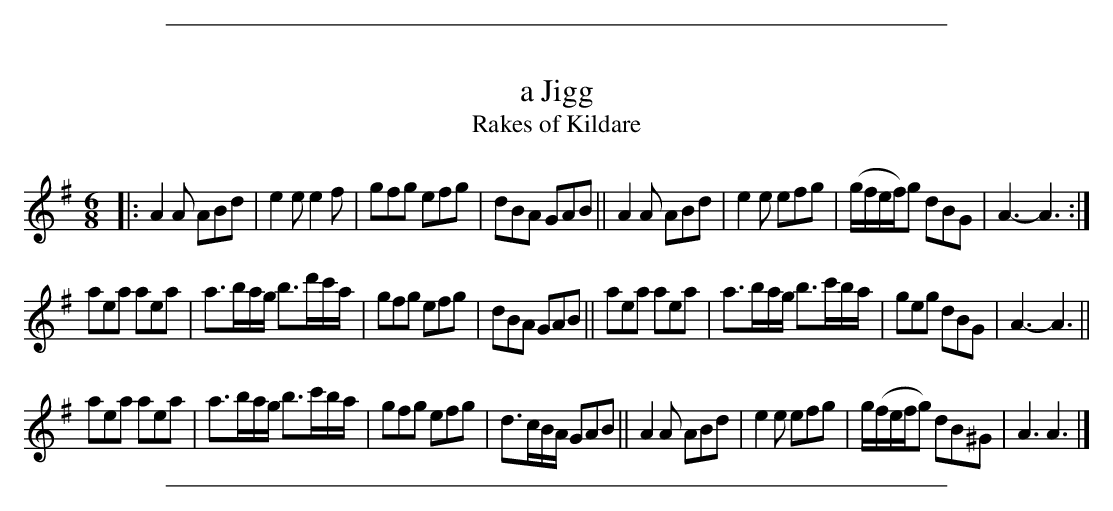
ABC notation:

X:1
T: a Jigg
T: Rakes of Kildare	% handwritten
M: 6/8
L: 1/8
K: Ador
|:\
A2A ABd | e2e e2f | gfg efg | dBA GAB || A2A ABd | e2e efg | (g/f/e/f/)g dBG | A3- A3 :|
aea aea | a>ba/g/ b>d'c'/a/ | gfg efg | dBA GAB || aea aea | a>ba/g/ b>c'b/a/ | geg dBG | A3- A3 ||
aea aea | a>ba/g/ b>c'b/a/ | gfg efg | d>cB/A/ GAB || A2A ABd | e2e efg | g/(f/e/f/g)  dB^G | A3 A3 |]
